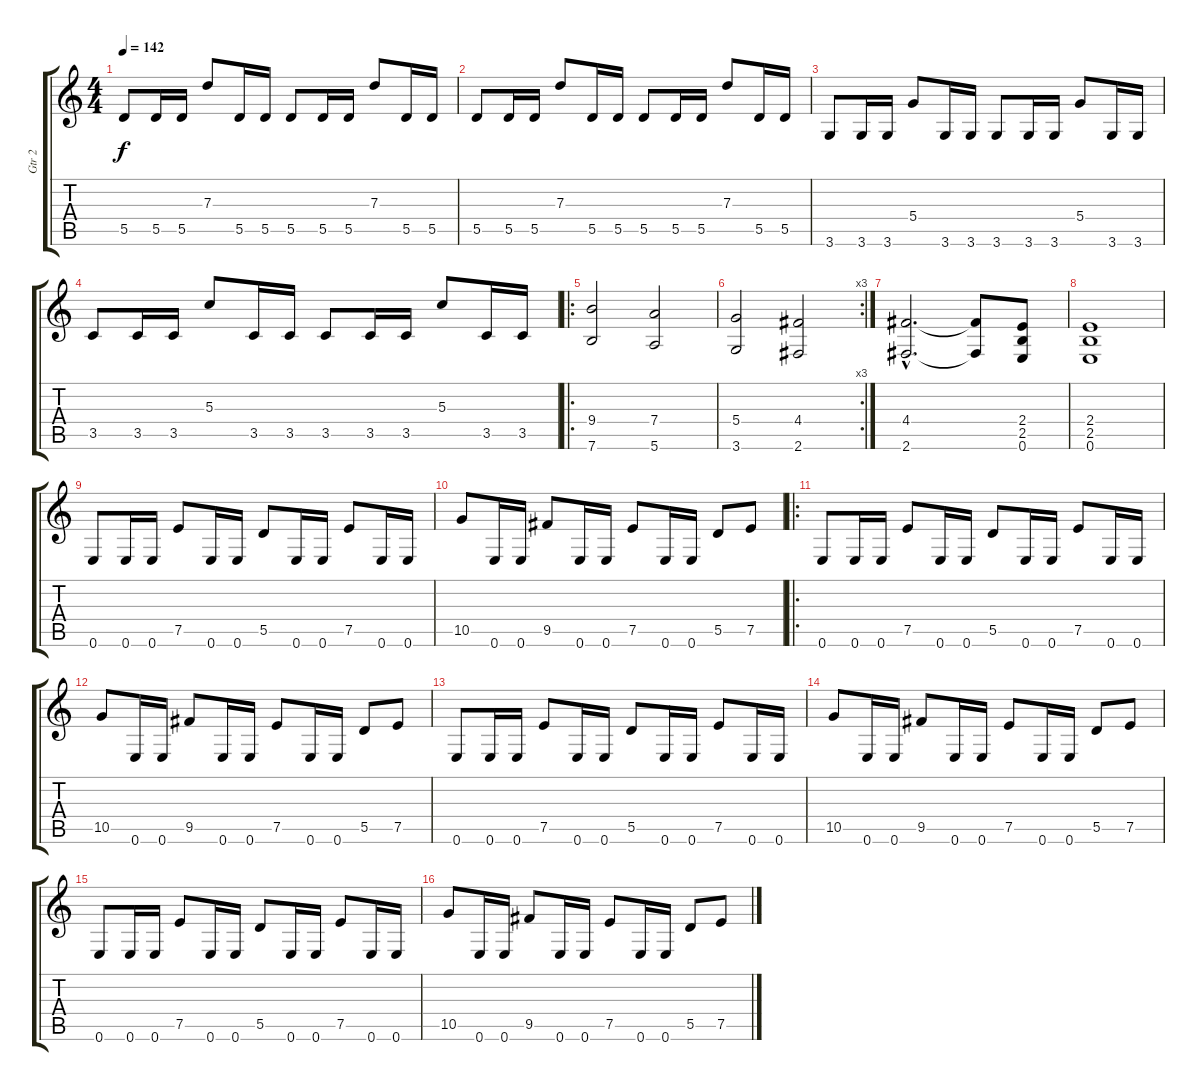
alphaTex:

\track ("Gtr 2" "Gtr 2") {instrument distortionguitar}
\staff {score tabs}
\tuning (E4 B3 G3 D3 A2 E2) {hide}
\ts (4 4)
\tempo 142
\clef g2
\ks c
5.5.8{dy f} 5.5.16 5.5.16 7.3.8 5.5.16 5.5.16 5.5.8 5.5.16 5.5.16 7.3.8 5.5.16 5.5.16 |
5.5.8 5.5.16 5.5.16 7.3.8 5.5.16 5.5.16 5.5.8 5.5.16 5.5.16 7.3.8 5.5.16 5.5.16 |
3.6.8 3.6.16 3.6.16 5.4.8 3.6.16 3.6.16 3.6.8 3.6.16 3.6.16 5.4.8 3.6.16 3.6.16 |
3.5.8 3.5.16 3.5.16 5.3.8 3.5.16 3.5.16 3.5.8 3.5.16 3.5.16 5.3.8 3.5.16 3.5.16 |
\ro
(9.4 7.6).2 (7.4 5.6).2 |
\rc 3
(5.4 3.6).2 (4.4 2.6).2 |
(4.4{hac} 2.6{hac}).2{d} (4.4{t} 2.6{t}).8 (2.4 2.5 0.6).8 |
(2.4 2.5 0.6).1 |
0.6.8 0.6.16 0.6.16 7.5.8 0.6.16 0.6.16 5.5.8 0.6.16 0.6.16 7.5.8 0.6.16 0.6.16 |
10.5.8 0.6.16 0.6.16 9.5.8 0.6.16 0.6.16 7.5.8 0.6.16 0.6.16 5.5.8 7.5.8 |
\ro
0.6.8 0.6.16 0.6.16 7.5.8 0.6.16 0.6.16 5.5.8 0.6.16 0.6.16 7.5.8 0.6.16 0.6.16 |
10.5.8 0.6.16 0.6.16 9.5.8 0.6.16 0.6.16 7.5.8 0.6.16 0.6.16 5.5.8 7.5.8 |
0.6.8 0.6.16 0.6.16 7.5.8 0.6.16 0.6.16 5.5.8 0.6.16 0.6.16 7.5.8 0.6.16 0.6.16 |
10.5.8 0.6.16 0.6.16 9.5.8 0.6.16 0.6.16 7.5.8 0.6.16 0.6.16 5.5.8 7.5.8 |
0.6.8 0.6.16 0.6.16 7.5.8 0.6.16 0.6.16 5.5.8 0.6.16 0.6.16 7.5.8 0.6.16 0.6.16 |
10.5.8 0.6.16 0.6.16 9.5.8 0.6.16 0.6.16 7.5.8 0.6.16 0.6.16 5.5.8 7.5.8
